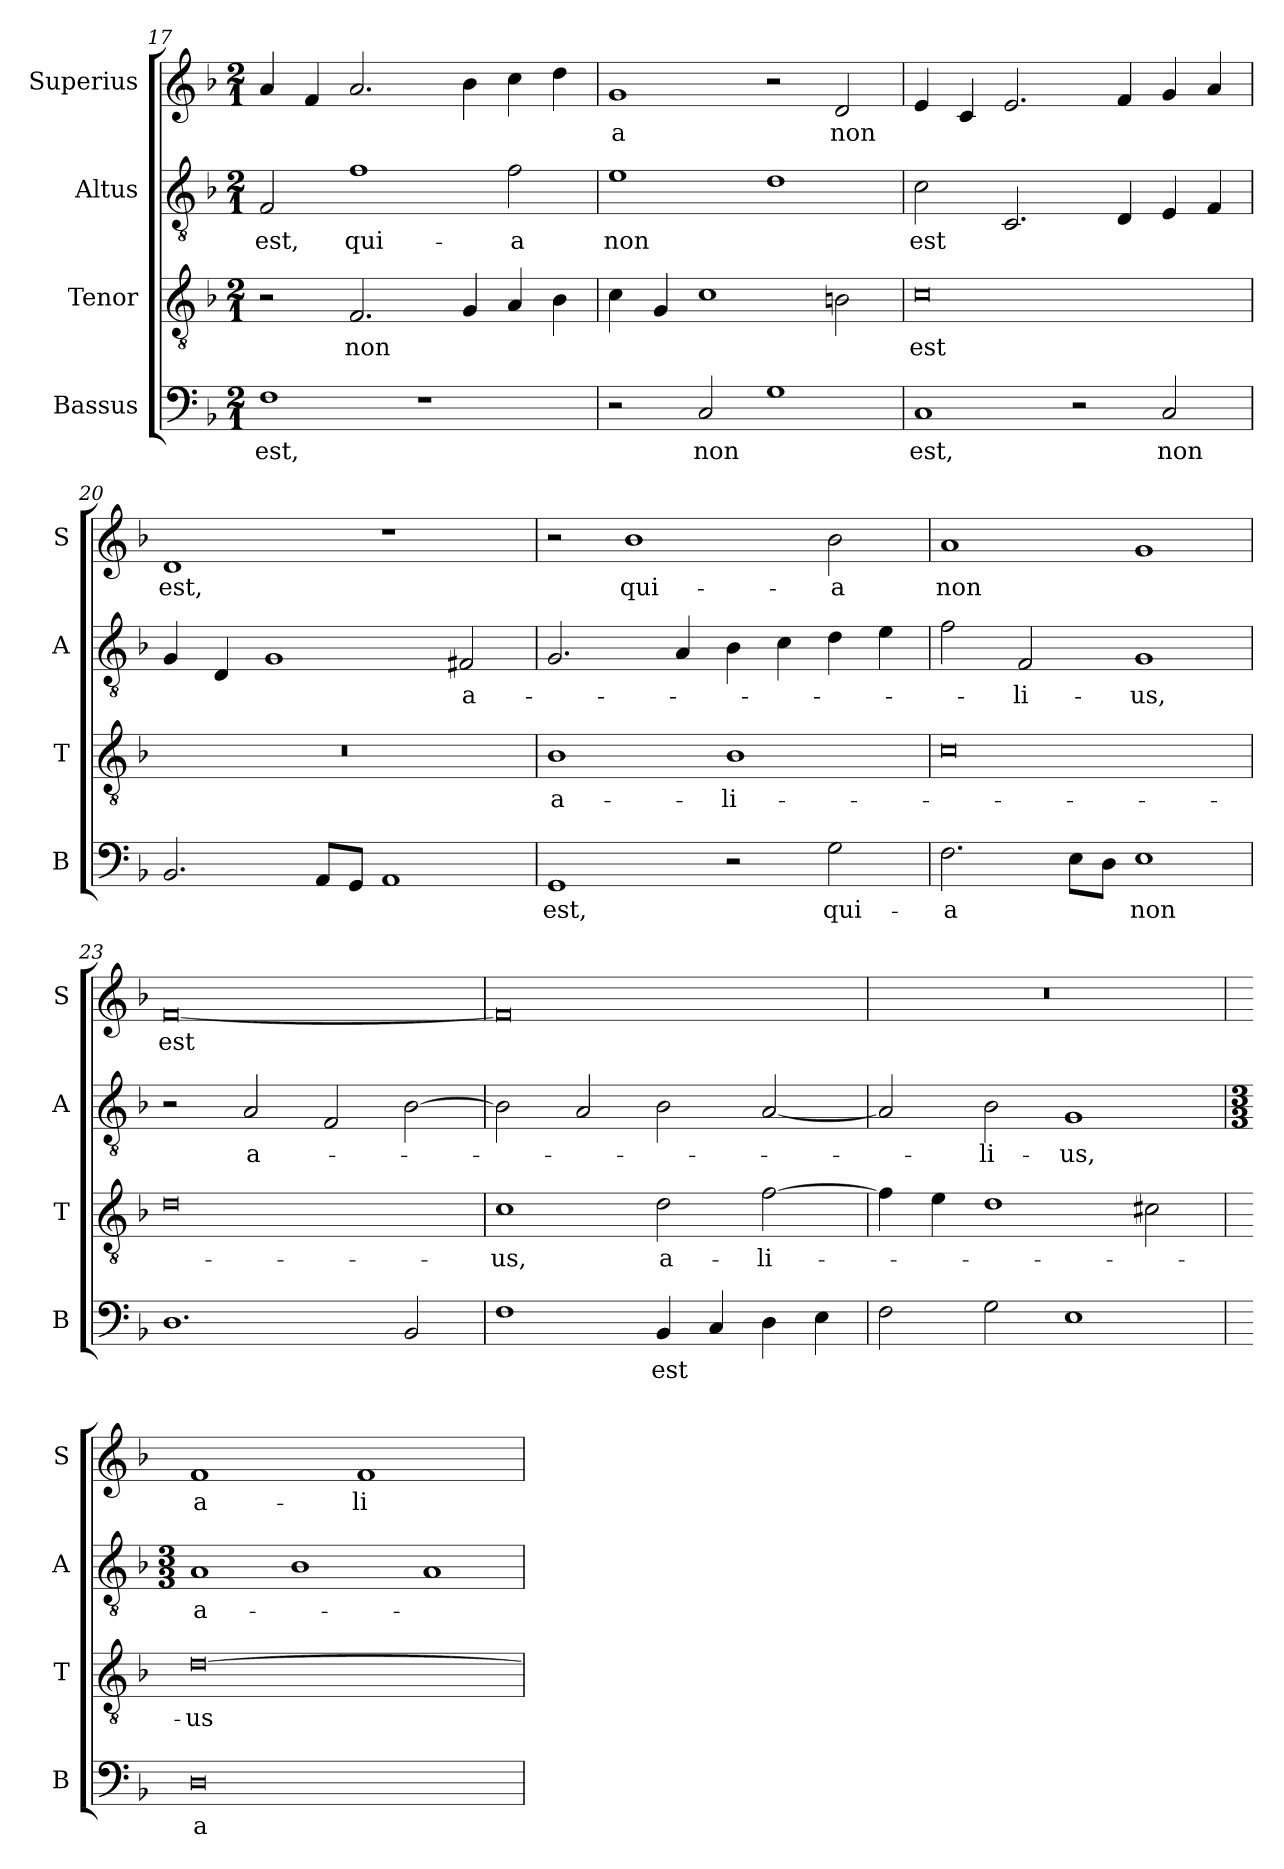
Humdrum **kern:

**kern	**text	**kern	**text	**kern	**text	**kern	**text
*part4	*part4	*part3	*part3	*part2	*part2	*part1	*part1
*staff4	*staff4	*staff3	*staff3	*staff2	*staff2	*staff1	*staff1
*I"Bassus	*	*I"Tenor	*	*I"Altus	*	*I"Superius	*
*I'B	*	*I'T	*	*I'A	*	*I'S	*
*clefF4	*	*clefGv2	*	*clefGv2	*	*clefG2	*
*k[b-]	*	*k[b-]	*	*k[b-]	*	*k[b-]	*
*F:	*	*F:	*	*F:	*	*F:	*
*M2/1	*	*M2/1	*	*M2/1	*	*M2/1	*
=17	=17	=17	=17	=17	=17	=17	=17
1F	est,	2r	.	2F	est,	4a	.
.	.	.	.	.	.	4f	.
.	.	2.F	non	1f	qui-	2.a	.
1r	.	.	.	.	.	.	.
.	.	4G	.	.	.	4b-	.
.	.	4A	.	2f	-a	4cc	.
.	.	4B-	.	.	.	4dd	.
=18	=18	=18	=18	=18	=18	=18	=18
2r	.	4c	.	1e	non	1g	-a
.	.	4G	.	.	.	.	.
2C	non	1c	.	.	.	.	.
1G	.	.	.	1d	.	2r	.
.	.	2Bn	.	.	.	2d	non
=19	=19	=19	=19	=19	=19	=19	=19
1C	est,	0c	est	2c	est	4e	.
.	.	.	.	.	.	4c	.
.	.	.	.	2.C	.	2.e	.
2r	.	.	.	.	.	.	.
.	.	.	.	4D	.	4f	.
2C	non	.	.	4E	.	4g	.
.	.	.	.	4F	.	4a	.
=20	=20	=20	=20	=20	=20	=20	=20
2.BB-	.	0r	.	4G	.	1d	est,
.	.	.	.	4D	.	.	.
.	.	.	.	1G	.	.	.
8AAL	.	.	.	.	.	.	.
8GGJ	.	.	.	.	.	.	.
1AA	.	.	.	.	.	1r	.
.	.	.	.	2F#X	a-	.	.
=21	=21	=21	=21	=21	=21	=21	=21
1GG	est,	1B-	a-	2.G	.	2r	.
.	.	.	.	.	.	1b-	qui-
.	.	.	.	4A	.	.	.
2r	.	1B-	-li-	4B-	.	.	.
.	.	.	.	4c	.	.	.
2G	qui-	.	.	4d	.	2b-	-a
.	.	.	.	4e	.	.	.
=22	=22	=22	=22	=22	=22	=22	=22
2.F	-a	0c	.	2f	.	1a	non
.	.	.	.	2F	-li-	.	.
8EL	.	.	.	.	.	.	.
8DJ	.	.	.	.	.	.	.
1E	non	.	.	1G	-us,	1g	.
=23	=23	=23	=23	=23	=23	=23	=23
1.D	.	0d	.	2r	.	[0f	est
.	.	.	.	2A	a-	.	.
.	.	.	.	2F	.	.	.
2BB-	.	.	.	[2B-	.	.	.
=24	=24	=24	=24	=24	=24	=24	=24
1F	.	1c	-us,	2B-]	.	0f]	.
.	.	.	.	2A	.	.	.
4BB-	est	2d	a-	2B-	.	.	.
4C	.	.	.	.	.	.	.
4D	.	[2f	-li-	[2A	.	.	.
4E	.	.	.	.	.	.	.
=25	=25	=25	=25	=25	=25	=25	=25
2F	.	4f]	.	2A]	.	0r	.
.	.	4e	.	.	.	.	.
2G	.	1d	.	2B-	-li-	.	.
1E	.	.	.	1G	-us,	.	.
.	.	2c#X	.	.	.	.	.
=	=	=	=	=	=	=	=
*	*	*	*	*M3/3	*	*	*
*	*	*	*	*Xtuplet	*	*	*
0D	a-	[0d	-us	3%2A	a-	1f	a-
.	.	.	.	3%2B-	.	.	.
.	.	.	.	.	.	1f	-li-
.	.	.	.	3%2A	.	.	.
=	=	=	=	=	=	=	=
*-	*-	*-	*-	*-	*-	*-	*-
